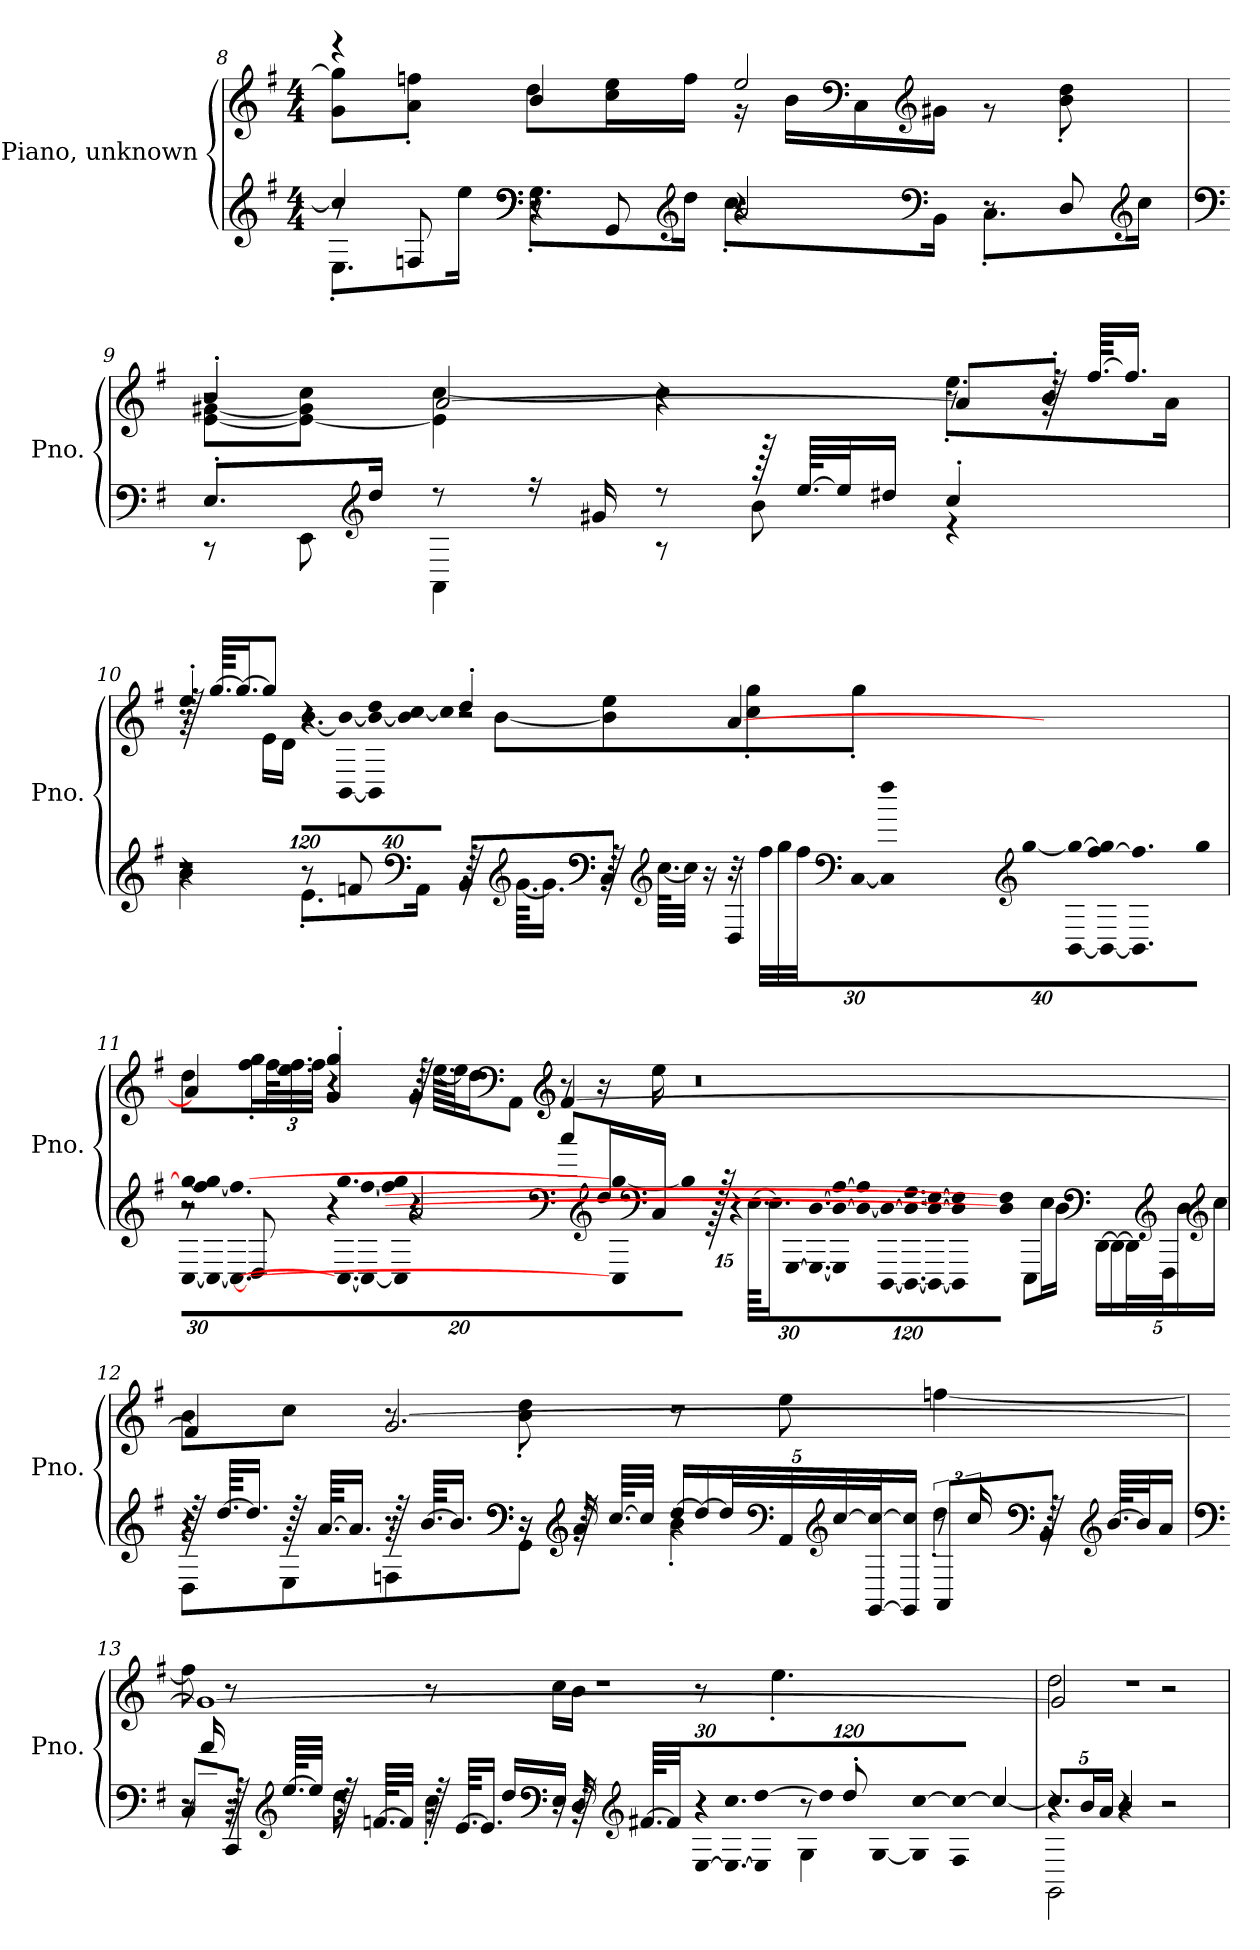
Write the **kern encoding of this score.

**kern	**kern
*part1	*part1
*staff2	*staff1
*I"Piano, unknown	*
*I'Pno.	*
!!LO:LB:g=z
*clefG2	*clefG2
*k[f#]	*k[f#]
*M4/4	*M4/4
=8	=8
*^	*^
*	*^	*	*
4cc/]	8.E'\L	8r	4r	8g\ 8gg\]L
.	.	8Fn/	.	8a\' 8ffn\'J
.	16ee\Jk	.	.	.
*clefF4	*	*	*	*
4r	8.G'\L	8r	4b/	8dd\L
.	.	8GG/	.	16cc\ 16ee\L
*clefG2	*	*	*	*
.	16dd\Jk	.	.	16ff\JJ
2a/	8.cc'\L	4r	2ee/	16r
.	.	.	.	16b\LL
*	*	*	*clefF4	*
.	.	.	.	16C\
*clefF4	*	*	*clefG2	*
.	16BB\Jk	.	.	16g#X\JJ
.	8.C'\L	8r	.	8r
.	.	8D/	.	8b\' 8dd\'
*clefG2	*	*	*	*
.	16cc\Jk	.	.	.
*v	*v	*v	*	*
*	*v	*v
!!LO:LB:g=z
=9	=9
*clefF4	*
*^	*^
*	*	*	*^
8.E'/L	8r	2r	[8e\ [8g#X\L	4b'/
.	8EE\	.	8e\_ 8g#\] 8cc\J	.
*clefG2	*	*	*	*
16dd/Jk	.	.	.	.
8r	4AA\	.	4e\] [4cc\	[2a/
16r	.	.	.	.
16g#X/	.	.	.	.
8r	8r	4r	4cc\]	.
128r	8b\	.	.	.
[64.ee/KLLL	.	.	.	.
32ee/J]	.	.	.	.
16dd#X/JJ	.	.	.	.
4cc'/	4r	8r	8.ee'\L	8a/L]
.	.	128r	.	8b'/J
.	.	[64.ff#/KKLL	.	.
.	.	16.ff#/JJ]	.	.
.	.	.	16a\Jk	.
!!LO:PB:g=z	!!	!!
=10	=10	=10	=10	=10
*	*^	*	*	*
1r	4b\	4r	128r	8r	4ee'/
.	.	.	[64.gg/KKLL	.	.
.	.	.	16.gg/J_	.	.
.	.	.	8gg/J]	16e\LL	.
.	.	.	.	16d\JJ	.
*	*	*	*	*Xbrackettup	*
!	!	!	!	!LO:N:vis=16.	!
.	8.e'\L	8r	4r	[960%103b\LL	4r
!	!	!	!	!LO:N:vis=32	!
.	.	.	.	[640%23BB\ 640%23b\_L	.
.	.	8fn/	.	.	.
!	!	!	!	!LO:N:vis=32	!
.	.	.	.	640%23BB\] 640%23b\_ 640%23dd\	.
!	!	!	!	!LO:N:vis=32	!
.	.	.	.	640%23b\] [640%23cc\	.
*clefF4	*	*	*	*	*
.	16AA\Jk	.	.	.	.
!	!	!	!	!LO:N:vis=32	!
.	.	.	.	640%23cc\JJJ]	.
.	128r	8BB/L	2r	.	4dd'/
.	.	.	.	[8b\L	.
*clefG2	*	*	*	*	*
.	[64.g\KKLL	.	.	.	.
.	16.g\JJ]	.	.	.	.
*clefF4	*	*	*	*	*
.	128r	8C/J	.	.	.
.	.	.	.	8b\] 8ee\	.
*clefG2	*	*	*	*	*
.	[64.cc\KLLL	.	.	.	.
.	32cc\JJJ]	.	.	.	.
.	16r	.	.	.	.
.	32r	4D'/	.	.	[4a/
.	.	.	.	8cc\' 8gg\'	.
.	32ff#\LLL	.	.	.	.
.	32gg\	.	.	.	.
.	32ff#\	.	.	.	.
*clefF4	*	*	*	*	*
*	*Xbrackettup	*	*	*	*
!	!LO:N:vis=64	!	!	!	!
.	[960%17C\K	.	.	.	.
.	.	.	.	8gg'\J	.
!	!LO:N:vis=32	!	!	!	!
.	640%23C\] 640%23ff#\	.	.	.	.
*clefG2	*	*	*	*	*
!	!LO:N:vis=256	!	!	!	!
.	[1920%17gg\LL	.	.	.	.
!	!LO:N:vis=256	!	!	!	!
.	[1920%17BB\ 1920%17gg\_J	.	.	.	.
!	!LO:N:vis=64	!	!	!	!
.	960%17BB\_ [960%17ff#\ 960%17gg\]	.	.	.	.
!	!LO:N:vis=64.	!	!	!	!
.	640%17BB\] 640%17ff#\]	.	.	.	.
.	1920ryy	.	.	.	.
!	!LO:N:vis=256	!	!	!	!
.	[1920%17gg\JJJJk	.	.	.	.
960ryy	960ryy	960ryy	960ryy	.	960ryy
!!LO:LB:g=z	!!	!!
=11	=11	=11	=11	=11	=11
!	!LO:N:vis=256	!	!	!	!
2r	[1920%17C\ 1920%17gg\_LLLLL	8r	1r	8dd\L	4a/]
!	!LO:N:vis=256	!	!	!	!
.	1920%17C\_ [1920%17ff#\ 1920%17gg\]J	.	.	.	.
!	!LO:N:vis=64.	!	!	!	!
.	640%17C\_ 640%17ff#\]	.	.	.	.
.	1920ryy	.	.	.	.
!	!LO:N:vis=64.	!	!	!	!
.	640%17C\_ 640%17gg\	.	.	.	.
!	!LO:N:vis=64	!	!	!	!
.	960%17C\_ [960%17ff#\	.	.	.	.
!	!LO:N:vis=64	!	!	!	!
.	960%17C\_ 960%17ff#\] [960%17gg\	.	.	.	.
.	1920ryy	.	.	.	.
!	!LO:N:vis=256	!	!	!	!
.	1920%17C\] 1920%17gg\_L	.	.	.	.
!	!LO:N:vis=256	!	!	!	!
.	1920%17gg\JJJJJ]	.	.	.	.
.	960r	8D/	.	16ff#\' 16gg\'L	.
.	1920%13r	.	.	.	.
.	[64.cc\KKLL	.	.	.	.
.	16.cc\]	.	.	.	.
.	.	.	.	[96ff#\KL	.
.	.	.	.	48.ee\ 48.ff#\]	.
.	.	.	.	48ff#\JJJ	.
!	!LO:N:vis=64	!	!	!	!
.	[960%17E\KL	4r	.	4r	4g/' 4gg/'
!	!LO:N:vis=32.	!	!	!	!
.	1920%103E\_ [1920%103b\	.	.	.	.
!	!LO:N:vis=32	!	!	!	!
.	640%23E\] 640%23b\_ [640%23ff#\	.	.	.	.
!	!LO:N:vis=64	!	!	!	!
.	960%17b\_ 960%17ff#\]L	.	.	.	.
!	!LO:N:vis=64	!	!	!	!
.	[960%17BB\ 960%17b\_J	.	.	.	.
!	!LO:N:vis=32.	!	!	!	!
.	1920%103BB\_ 1920%103b\_ 1920%103ee\	.	.	.	.
!	!LO:N:vis=64	!	!	!	!
.	960%17BB\_ 960%17b\_ [960%17dd\L	.	.	.	.
!	!LO:N:vis=64	!	!	!	!
.	960%17BB\] 960%17b\_ 960%17dd\_	.	.	.	.
.	1920ryy	.	.	.	.
!	!LO:N:vis=64	!	!	!	!
.	960%17b\] 960%17dd\]JJJJ	.	.	.	.
2a/	8C\L	4r	.	128r	4g/
.	.	.	.	[64.ee\KLLL	.
.	.	.	.	32ee\J]	.
.	.	.	.	16dd\J	.
*	*	*	*clefF4	*	*
.	16cc\L	.	.	8AA\J	.
.	16b\JJ	.	.	.	.
*clefF4	*	*	*clefG2	*	*
.	[20DD\LL	8cc/L	.	8r	[4f#/
.	20DD\_	.	.	.	.
.	40DD\L]	.	.	.	.
*clefG2	*	*	*	*	*
.	40D\J	16dd/L	.	16r	.
.	20b\	.	.	.	.
*clefF4	*	*	*	*	*
.	.	16C/JJ	.	16ee\	.
*clefG2	*	*	*	*	*
.	20cc\JJ	.	.	.	.
!!LO:LB:g=z	!!	!!
=12	=12	=12	=12	=12	=12
128r	8D\L	4r	1r	8b\L	4f#/]
[64.dd/KKLL	.	.	.	.	.
16.dd/JJ]	.	.	.	.	.
128r	8E\	.	.	8cc\J	.
[64.a/KKLL	.	.	.	.	.
16.a/JJ]	.	.	.	.	.
128r	8Fn\	8r	.	8r	[2.g/
[64.b/KKLL	.	.	.	.	.
16.b/JJ]	.	.	.	.	.
*clefF4	*	*	*	*	*
16r	8GG\J	16r	.	8b\' 8dd\'	.
*clefG2	*	*	*	*	*
128r	.	16a/	.	.	.
[64.cc/KLLL	.	.	.	.	.
32cc/JJJ]	.	.	.	.	.
[20dd/LL	4b'\	4r	.	8r	.
20dd/_	.	.	.	.	.
40dd/L]	.	.	.	.	.
*clefF4	*	*	*	*	*
40AA/	.	.	.	8ee\	.
*clefG2	*	*	*	*	*
[40cc/	.	.	.	.	.
[40GG/ 40cc/_J	.	.	.	.	.
20GG/] 20cc/]JJ	.	.	.	.	.
*brackettup	*	*	*	*	*
12r	4dd'\	8AA/L	.	[4ffn\	.
24cc/	.	.	.	.	.
*clefF4	*	*	*	*	*
128r	.	8BB/J	.	.	.
*clefG2	*	*	*	*	*
[64.b/KLLL	.	.	.	.	.
32b/J]	.	.	.	.	.
16a/JJ	.	.	.	.	.
!!LO:LB:g=z	!!	!!
=13	=13	=13	=13	=13	=13
*clefF4	*	*	*	*	*
16r	8r	8C/L	1r	8ff\]	1g_
16a/	.	.	.	.	.
128r	16r	8CC/J	.	8r	.
*clefG2	*	*	*	*	*
[64.ee/KLLL	.	.	.	.	.
32ee/JJJ]	.	.	.	.	.
128r	16dd\	.	.	.	.
[64.fn/KLLL	.	.	.	.	.
32f/JJJ]	.	.	.	.	.
16r	4cc'\	128r	.	8r	.
.	.	[64.e/KKLL	.	.	.
.	.	16.e/JJ]	.	.	.
16dd/LL	.	.	.	.	.
*clefF4	*	*	*	*	*
16E/JJ	.	16r	.	16cc\LL	.
128r	.	16D/	.	16b\JJ	.
*clefG2	*	*	*	*	*
[64.f#X/KLLL	.	.	.	.	.
32f#/]	.	.	.	.	.
*Xbrackettup	*	*	*	*	*
!LO:N:vis=64	!	!	!	!	!
[960%17E/K	4r	4r	.	8r	.
!LO:N:vis=32.	!	!	!	!	!
1920%103E/_ 1920%103cc/	.	.	.	.	.
!LO:N:vis=32	!	!	!	!	!
640%23E/] [640%23dd/	.	.	.	.	.
!LO:N:vis=64	!	!	!	!	!
960%17dd/L]	.	.	.	.	.
!LO:N:vis=64	!	!	!	!	!
[960%17G/J	.	.	.	4.ee'\	.
!LO:N:vis=32	!	!	!	!	!
640%23G/] [640%23cc/J	.	.	.	.	.
!LO:N:vis=16	!	!	!	!	!
1920%137F#/ 1920%137cc/_JJ	.	.	.	.	.
4cc/_	4G\	8r	.	.	.
.	.	8dd'/	.	.	.
!!LO:LB:g=z	!!	!!
=14	=14	=14	=14	=14	=14
10.cc/L]	2GG\	4r	1r	2dd\	2g/]
20b/L	.	.	.	.	.
20a/JJ	.	.	.	.	.
4r	.	4b/	.	.	.
2r	2r	2r	.	2r	2r
*v	*v	*v	*	*	*
*	*v	*v	*v
=	=
*-	*-
